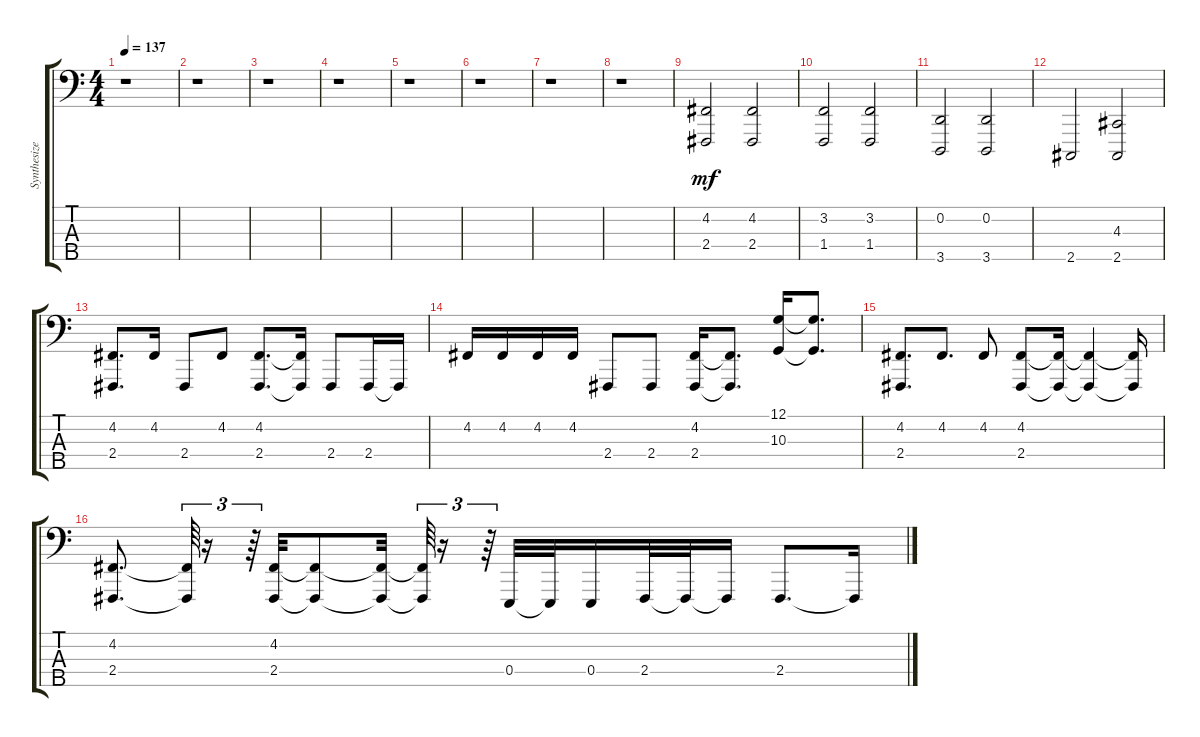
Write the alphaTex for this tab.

\track ("Synthesizer" "Synthesize") {instrument pad2warm}
\staff {score tabs}
\tuning (G2 D2 A1 E1 B0) {hide}
\ts (4 4)
\tempo 137
\clef f4
\ks c
r.1{dy mf} |
r.1 |
r.1 |
r.1 |
r.1 |
r.1 |
r.1 |
r.1 |
(4.2 2.4).2 (4.2 2.4).2 |
(3.2 1.4).2 (3.2 1.4).2 |
(0.2 3.5).2 (0.2 3.5).2 |
2.5.2 (4.3 2.5).2 |
(4.2 2.4).8{d} 4.2.16 2.4.8 4.2.8 (4.2 2.4).8{d} (4.2{t} 2.4{t}).16 2.4.8 2.4.16 2.4{t}.16 |
4.2.16 4.2.16 4.2.16 4.2.16 2.4.8 2.4.8 (4.2 2.4).16 (4.2{t} 2.4{t}).8{d} (12.1 10.3).16 (12.1{t} 10.3{t}).8{d} |
(4.2 2.4).8{d} 4.2.8{d} 4.2.8 (4.2 2.4).8 (4.2{t} 2.4{t}).16 (4.2{t} 2.4{t}).4 (4.2{t} 2.4{t}).16 |
(4.2 2.4).8{d} (4.2{t} 2.4{t}).64{tu (3 2)} r.16{tu (3 2)} r.64{tu (3 2)} (4.2 2.4).32 (4.2{t} 2.4{t}).8 (4.2{t} 2.4{t}).32 (4.2{t} 2.4{t}).64{tu (3 2)} r.16{tu (3 2)} r.64{tu (3 2)} 0.4.32 0.4{t}.32 0.4.16 2.4.32 2.4{t}.32 2.4{t}.16 2.4.8{d} 2.4{t}.16
